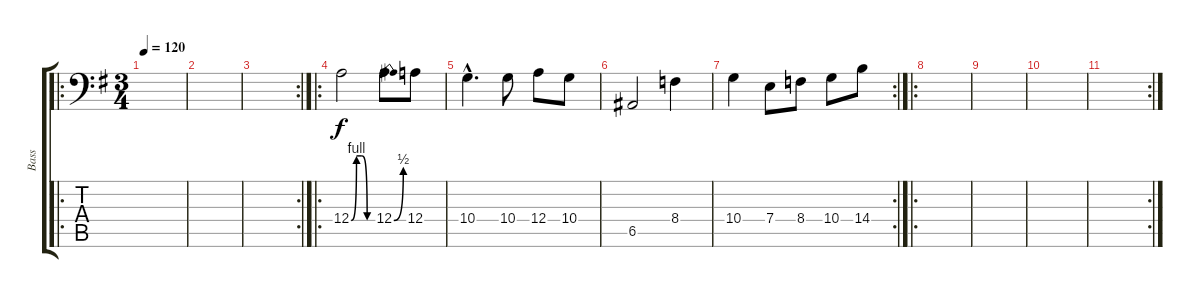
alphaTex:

\track ("Bass" "Bass") {instrument electricbassfinger}
\staff {score tabs}
\tuning (C3 G2 D2 A1 E1 B0) {hide}
\ro
\ts (3 4)
\tempo 120
\clef f4
\ks eminor
|
|
\rc 2
|
\ro
12.4{be (custom 0 0 15 4 30 4 45 0 60 0)}.2 12.4{be (bend 0 0 60 2)}.8 12.4.8 |
10.4{hac}.4{d} 10.4.8 12.4.8 10.4.8 |
6.5.2 8.4.4 |
\rc 2
10.4.4 7.4.8 8.4.8 10.4.8 14.4.8 |
\ro
|
|
|
\rc 2
